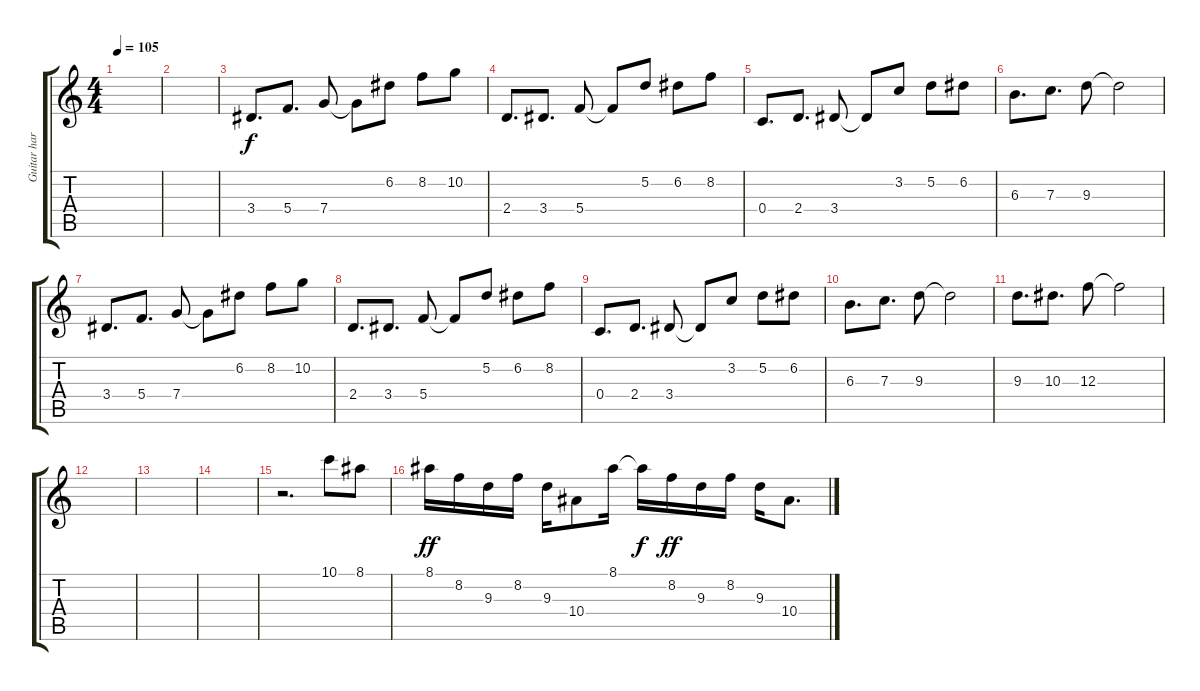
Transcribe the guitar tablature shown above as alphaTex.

\track ("Guitar harmo" "Guitar har") {instrument distortionguitar}
\staff {score tabs}
\tuning (D4 A3 F3 C3 G2 D2) {hide}
\ts (4 4)
\tempo 105
\clef g2
\ks c
|
|
3.4.8{d} 5.4.8{d} 7.4.8 7.4{t}.8 6.2.8 8.2.8 10.2.8 |
2.4.8{d} 3.4.8{d} 5.4.8 5.4{t}.8 5.2.8 6.2.8 8.2.8 |
0.4.8{d} 2.4.8{d} 3.4.8 3.4{t}.8 3.2.8 5.2.8 6.2.8 |
6.3.8{d} 7.3.8{d} 9.3.8 9.3{t}.2 |
3.4.8{d} 5.4.8{d} 7.4.8 7.4{t}.8 6.2.8 8.2.8 10.2.8 |
2.4.8{d} 3.4.8{d} 5.4.8 5.4{t}.8 5.2.8 6.2.8 8.2.8 |
0.4.8{d} 2.4.8{d} 3.4.8 3.4{t}.8 3.2.8 5.2.8 6.2.8 |
6.3.8{d} 7.3.8{d} 9.3.8 9.3{t}.2 |
9.3.8{d} 10.3.8{d} 12.3.8 12.3{t}.2 |
|
|
|
r.2{d} 10.1.8 8.1.8 |
8.1.16{dy ff} 8.2.16 9.3.16 8.2.16 9.3.16 10.4.8 8.1.16 8.1{t}.16{dy f} 8.2.16{dy ff} 9.3.16 8.2.16 9.3.16 10.4.8{d}
